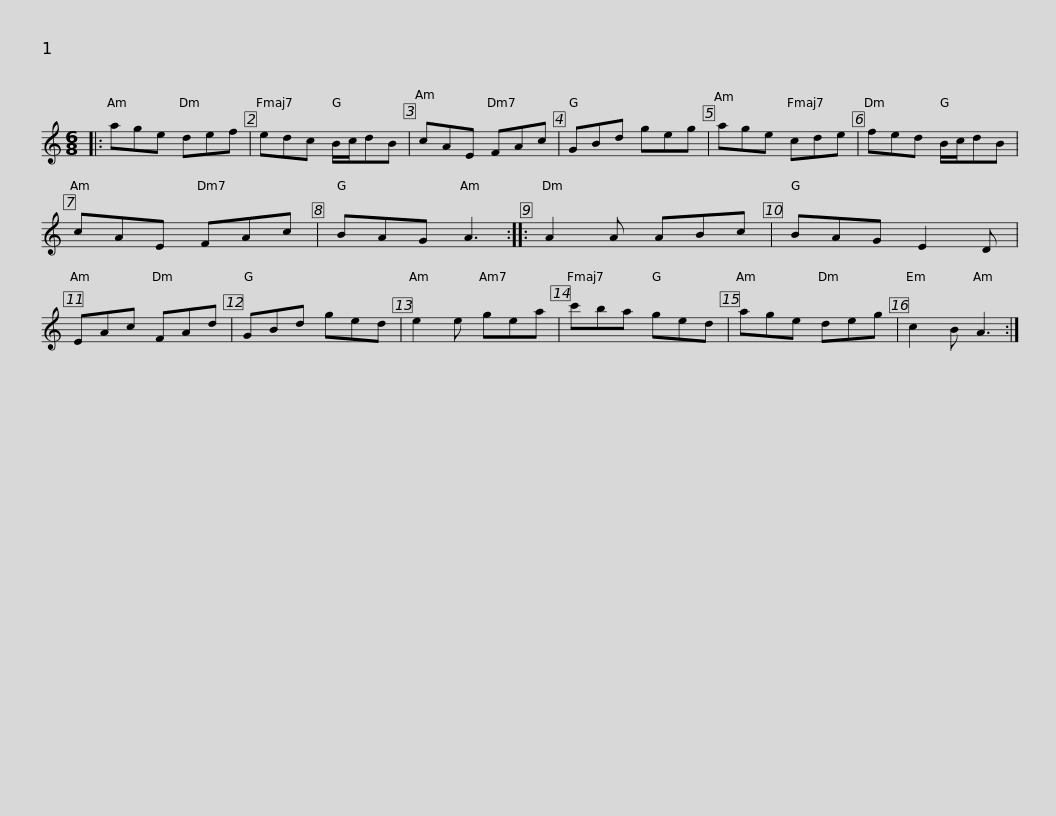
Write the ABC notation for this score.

X:1
L:1/8
M:6/8
I:linebreak $
K:C
V:1 treble
V:1
|: age def | edc B/c/dB | cAE FAc | GBd geg | age cde | %5
 fed B/c/dB |$ cAE FAc | BAG A3 :: A2 A ABc | BAG E2 D | %10
 EAc FAd | GBd ged | e2 e gea |$ c'ba ged | age deg | %15
 c2 B A3 :| %16
